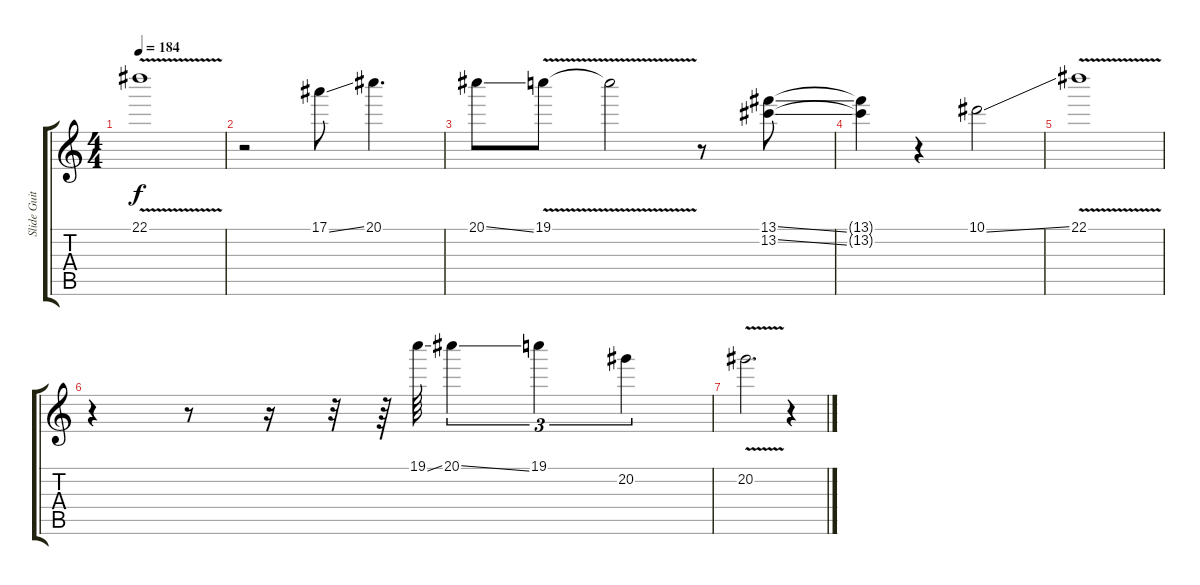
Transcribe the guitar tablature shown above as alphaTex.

\track ("Slide Guitar" "Slide Guit") {instrument overdrivenguitar}
\staff {score tabs}
\tuning (F4 C4 Ab3 Eb3 Bb2 F2) {hide}
\ts (4 4)
\tempo 184
\clef g2
\ks c
22.1{v}.1{dy f} |
r.2 17.1{ss}.8 20.1.4{d} |
20.1{ss}.8 19.1{v}.8 19.1{t}.2 r.8 (13.1{ss} 13.2{ss}).8 |
(13.1{t} 13.2{t}).4 r.4 10.1{ss}.2 |
22.1{v}.1 |
r.4 r.8 r.16 r.32 r.64 19.1{ss}.64 20.1{ss}.4{tu (3 2)} 19.1.4{tu (3 2)} 20.2.4{tu (3 2)} |
20.2{v}.2{d} r.4
